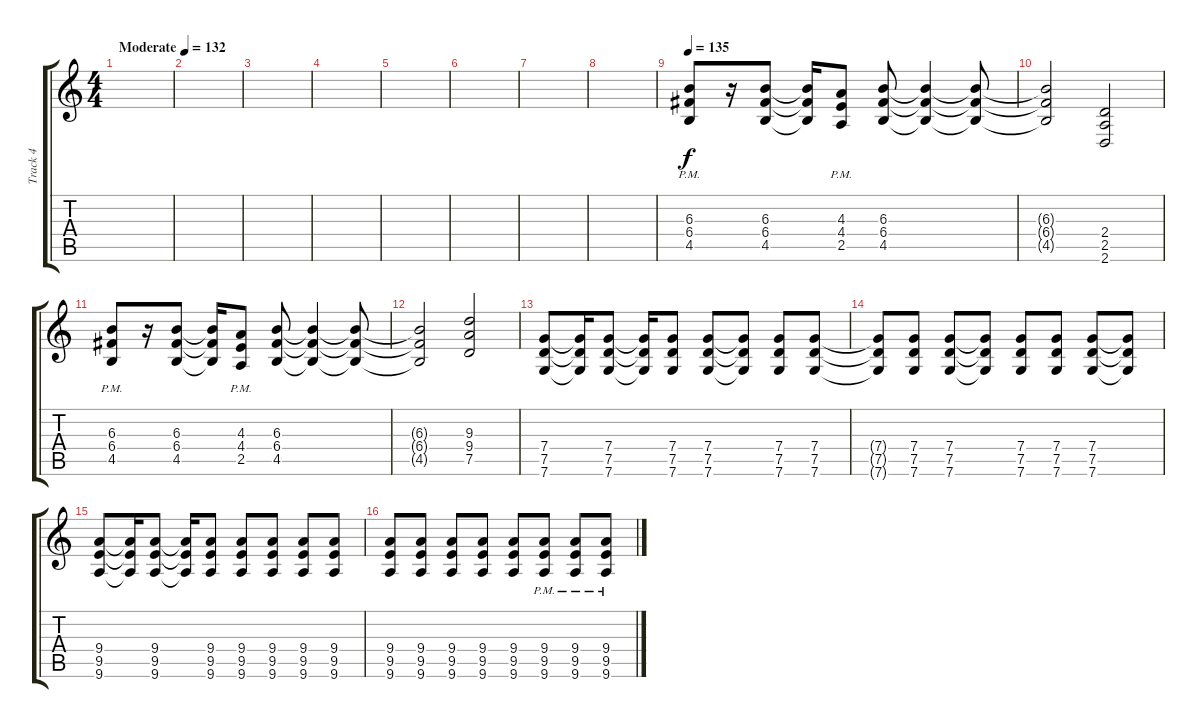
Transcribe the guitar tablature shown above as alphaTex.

\track ("Track 4" "Track 4") {instrument distortionguitar}
\staff {score tabs}
\tuning (D4 A3 F3 C3 G2 C2) {hide}
\ts (4 4)
\tempo (132 "Moderate")
\clef g2
\ks c
|
|
|
|
|
|
|
|
\tempo 135
(6.3{pm} 6.4{pm} 4.5{pm}).8 r.16 (6.3 6.4 4.5).8 (6.3{t} 6.4{t} 4.5{t}).16 (4.3{pm} 4.4{pm} 2.5{pm}).8 (6.3 6.4 4.5).8 (6.3{t} 6.4{t} 4.5{t}).4 (6.3{t} 6.4{t} 4.5{t}).8 |
(6.3{t} 6.4{t} 4.5{t}).2 (2.4 2.5 2.6).2 |
(6.3{pm} 6.4{pm} 4.5{pm}).8 r.16 (6.3 6.4 4.5).8 (6.3{t} 6.4{t} 4.5{t}).16 (4.3{pm} 4.4{pm} 2.5{pm}).8 (6.3 6.4 4.5).8 (6.3{t} 6.4{t} 4.5{t}).4 (6.3{t} 6.4{t} 4.5{t}).8 |
(6.3{t} 6.4{t} 4.5{t}).2 (9.3 9.4 7.5).2 |
(7.4 7.5 7.6).8 (7.4{t} 7.5{t} 7.6{t}).16 (7.4 7.5 7.6).8 (7.4{t} 7.5{t} 7.6{t}).16 (7.4 7.5 7.6).8 (7.4 7.5 7.6).8 (7.4{t} 7.5{t} 7.6{t}).8 (7.4 7.5 7.6).8 (7.4 7.5 7.6).8 |
(7.4{t} 7.5{t} 7.6{t}).8 (7.4 7.5 7.6).8 (7.4 7.5 7.6).8 (7.4{t} 7.5{t} 7.6{t}).8 (7.4 7.5 7.6).8 (7.4 7.5 7.6).8 (7.4 7.5 7.6).8 (7.4{t} 7.5{t} 7.6{t}).8 |
(9.4 9.5 9.6).8 (9.4{t} 9.5{t} 9.6{t}).16 (9.4 9.5 9.6).8 (9.4{t} 9.5{t} 9.6{t}).16 (9.4 9.5 9.6).8 (9.4 9.5 9.6).8 (9.4 9.5 9.6).8 (9.4 9.5 9.6).8 (9.4 9.5 9.6).8 |
(9.4 9.5 9.6).8 (9.4 9.5 9.6).8 (9.4 9.5 9.6).8 (9.4 9.5 9.6).8 (9.4 9.5 9.6).8 (9.4{pm} 9.5{pm} 9.6{pm}).8 (9.4{pm} 9.5{pm} 9.6{pm}).8 (9.4{pm} 9.5{pm} 9.6{pm}).8
